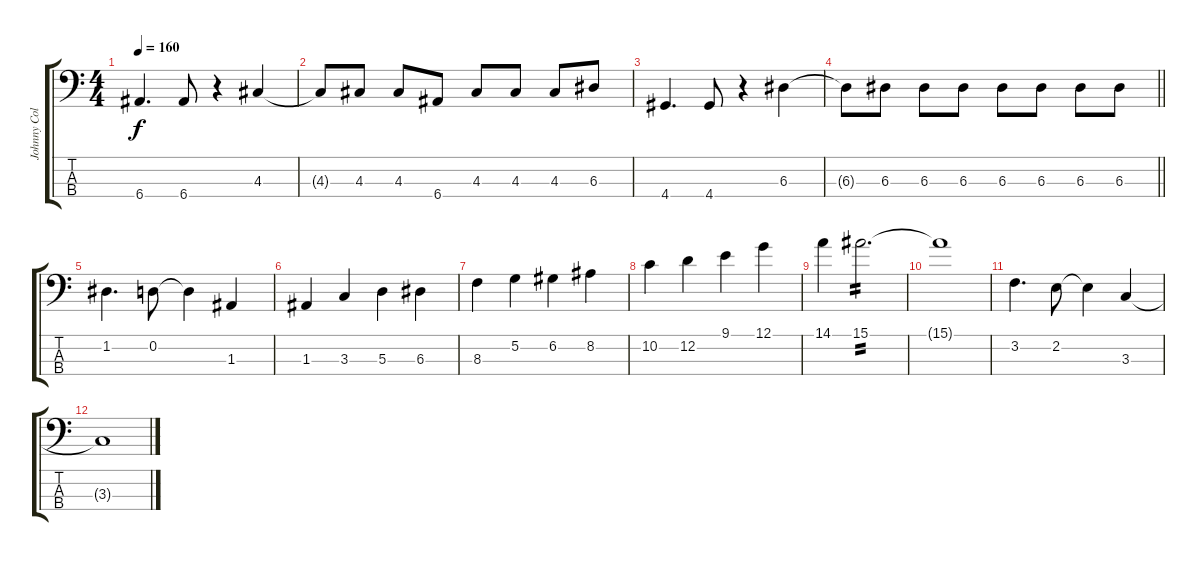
\track ("Johnny Colt " "Johnny Col") {instrument electricbassfinger}
\staff {score tabs}
\tuning (G2 D2 A1 E1) {hide}
\ts (4 4)
\tempo 160
\clef f4
\ks c
6.4.4{d dy f} 6.4.8 r.4 4.3.4 |
4.3{t}.8 4.3.8 4.3.8 6.4.8 4.3.8 4.3.8 4.3.8 6.3.8 |
4.4.4{d} 4.4.8 r.4 6.3.4 |
\barLineRight lightlight
6.3{t}.8 6.3.8 6.3.8 6.3.8 6.3.8 6.3.8 6.3.8 6.3.8 |
1.2.4{d} 0.2.8 0.2{t}.4 1.3.4 |
1.3.4 3.3.4 5.3.4 6.3.4 |
8.3.4 5.2.4 6.2.4 8.2.4 |
10.2.4 12.2.4 9.1.4 12.1.4 |
14.1.4 15.1.2{d tp 2} |
15.1{t}.1 |
3.2.4{d} 2.2.8 2.2{t}.4 3.3.4 |
3.3{t}.1
